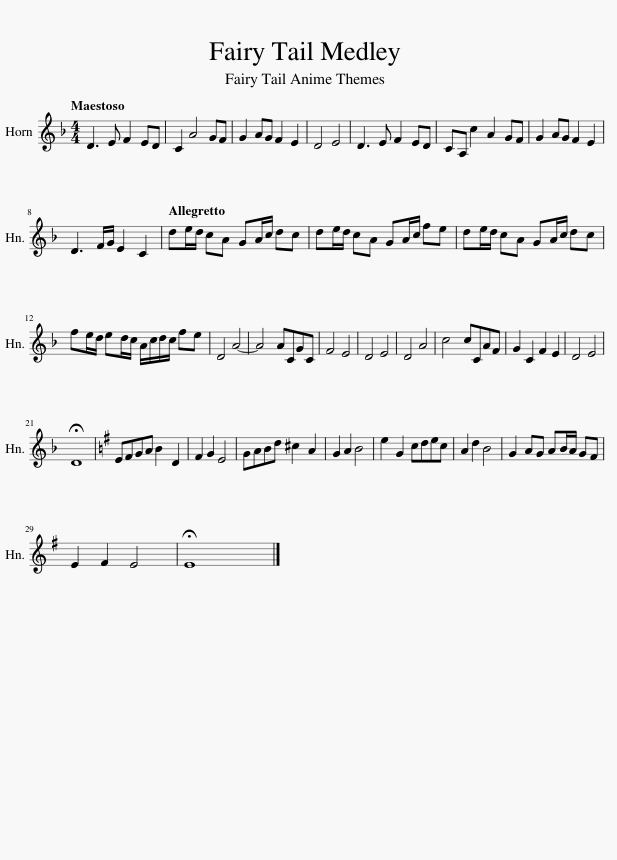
X:1
L:1/8
Q:1/4=72
M:4/4
I:linebreak $
K:none
V:1 treble transpose=-7
V:1
[K:F] D3 E F2 ED | C2 A4 GF | G2 AG F2 E2 | D4 E4 | D3 E F2 ED | %5
 CA, c2 A2 GF | G2 AG F2 E2 |$ D3 F/G/ E2 C2 |[Q:1/4=120] de/d/ cA GA/c/ dc | de/d/ cA GA/c/ fe | %10
 de/d/ cA GA/c/ dc |$ fe/d/ ed/c/ A/c/d/c/ fe | D4 A4- | A4 ACGC | F4 E4 | %15
 D4 E4 | D4 A4 | c4 cCAF | G2 C2 F2 E2 | D4 E4 |$ %20
 !fermata!D8 |[K:G] EFGA B2 D2 | F2 G2 E4 | GABd ^c2 A2 | G2 A2 B4 | %25
 e2 G2 cdec | A2 d2 B4 | G2 AG AB/A/ GF |$ E2 F2 E4 | !fermata!E8 |] %30
